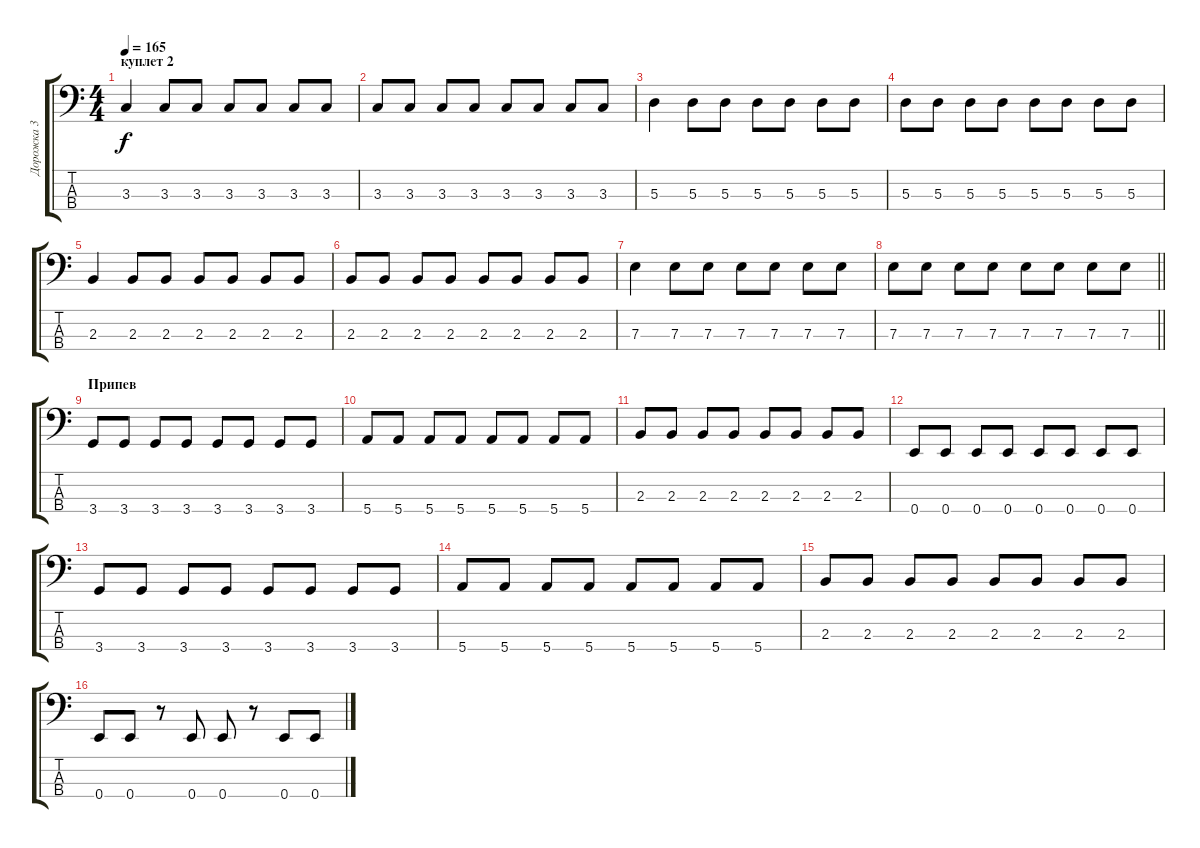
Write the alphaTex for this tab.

\track ("Дорожка 3" "Дорожка 3") {instrument electricbassfinger}
\staff {score tabs}
\tuning (G2 D2 A1 E1) {hide}
\ts (4 4)
\section ("" "куплет 2")
\tempo 165
\clef f4
\ks c
3.3.4{dy f} 3.3.8 3.3.8 3.3.8 3.3.8 3.3.8 3.3.8 |
3.3.8 3.3.8 3.3.8 3.3.8 3.3.8 3.3.8 3.3.8 3.3.8 |
5.3.4 5.3.8 5.3.8 5.3.8 5.3.8 5.3.8 5.3.8 |
5.3.8 5.3.8 5.3.8 5.3.8 5.3.8 5.3.8 5.3.8 5.3.8 |
2.3.4 2.3.8 2.3.8 2.3.8 2.3.8 2.3.8 2.3.8 |
2.3.8 2.3.8 2.3.8 2.3.8 2.3.8 2.3.8 2.3.8 2.3.8 |
7.3.4 7.3.8 7.3.8 7.3.8 7.3.8 7.3.8 7.3.8 |
\barLineRight lightlight
7.3.8 7.3.8 7.3.8 7.3.8 7.3.8 7.3.8 7.3.8 7.3.8 |
\section ("" "Припев")
3.4.8 3.4.8 3.4.8 3.4.8 3.4.8 3.4.8 3.4.8 3.4.8 |
5.4.8 5.4.8 5.4.8 5.4.8 5.4.8 5.4.8 5.4.8 5.4.8 |
2.3.8 2.3.8 2.3.8 2.3.8 2.3.8 2.3.8 2.3.8 2.3.8 |
0.4.8 0.4.8 0.4.8 0.4.8 0.4.8 0.4.8 0.4.8 0.4.8 |
3.4.8 3.4.8 3.4.8 3.4.8 3.4.8 3.4.8 3.4.8 3.4.8 |
5.4.8 5.4.8 5.4.8 5.4.8 5.4.8 5.4.8 5.4.8 5.4.8 |
2.3.8 2.3.8 2.3.8 2.3.8 2.3.8 2.3.8 2.3.8 2.3.8 |
0.4.8 0.4.8 r.8 0.4.8 0.4.8 r.8 0.4.8 0.4.8
